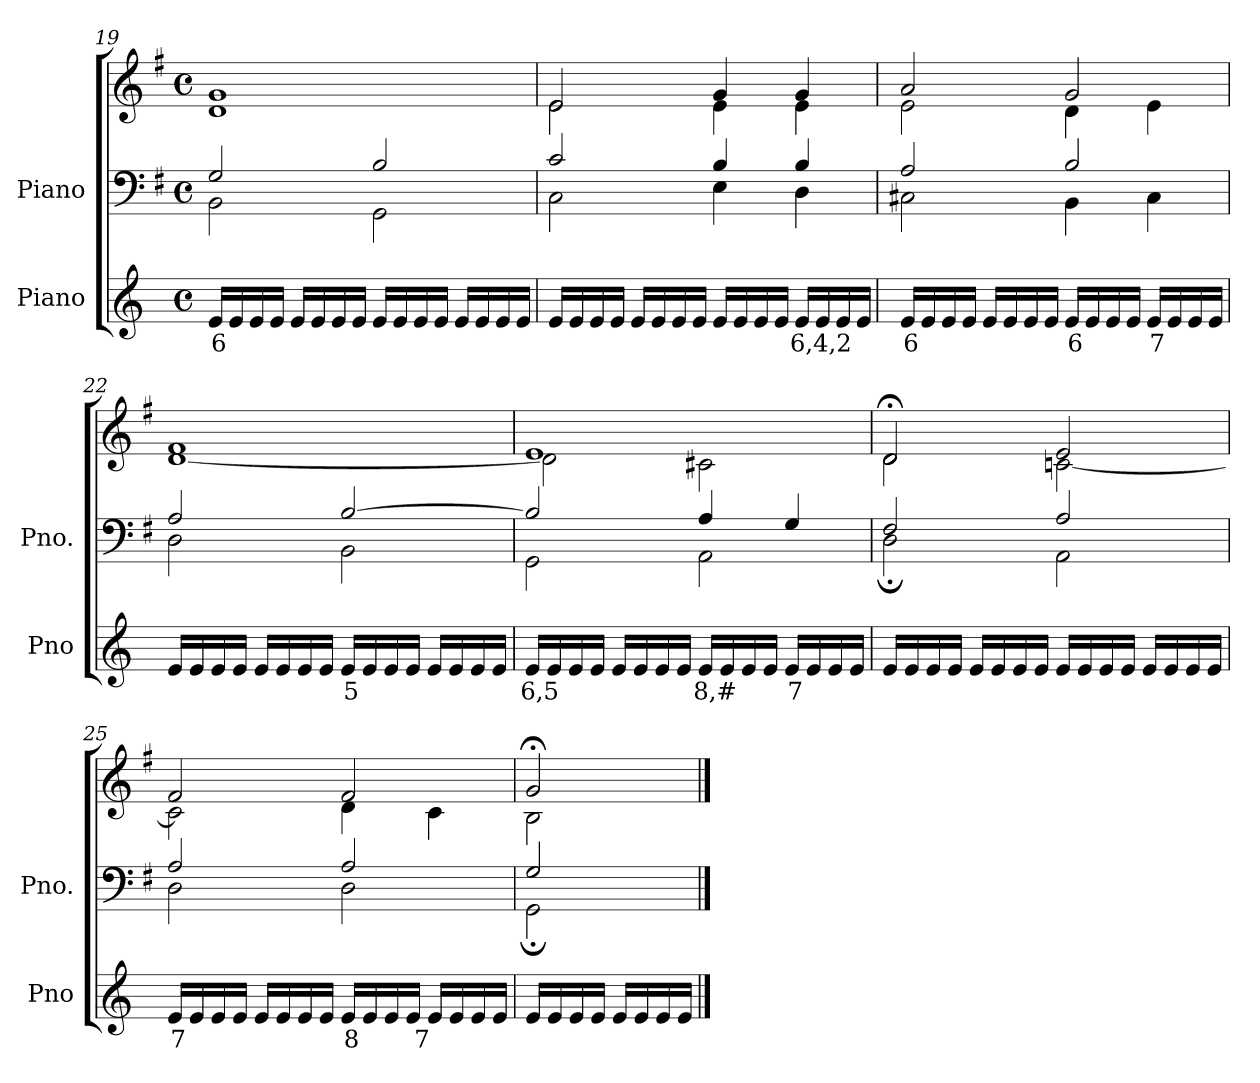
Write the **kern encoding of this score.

**kern	**text	**kern	**kern
*part2	*part2	*part1	*part1
*staff3	*staff3	*staff2	*staff1
*I"Piano	*	*I"Piano	*
*I'Pno	*	*I'Pno.	*
*clefG2	*	*clefF4	*clefG2
*k[]	*	*k[f#]	*k[f#]
*M4/4	*	*M4/4	*M4/4
*met(c)	*	*met(c)	*met(c)
=19	=19	=19	=19
!	!LO:LY:b	!	!
*	*	*^	*^
16e/LL	6	2G/	2BB\	1g	1d
16e/	.	.	.	.	.
16e/	.	.	.	.	.
16e/JJ	.	.	.	.	.
16e/LL	.	.	.	.	.
16e/	.	.	.	.	.
16e/	.	.	.	.	.
16e/JJ	.	.	.	.	.
16e/LL	.	2B/	2GG\	.	.
16e/	.	.	.	.	.
16e/	.	.	.	.	.
16e/JJ	.	.	.	.	.
16e/LL	.	.	.	.	.
16e/	.	.	.	.	.
16e/	.	.	.	.	.
16e/JJ	.	.	.	.	.
=20	=20	=20	=20	=20	=20
16e/LL	.	2c/	2C\	2e/	2e\
16e/	.	.	.	.	.
16e/	.	.	.	.	.
16e/JJ	.	.	.	.	.
16e/LL	.	.	.	.	.
16e/	.	.	.	.	.
16e/	.	.	.	.	.
16e/JJ	.	.	.	.	.
16e/LL	.	4B/	4E\	4g/	4e\
16e/	.	.	.	.	.
16e/	.	.	.	.	.
16e/JJ	.	.	.	.	.
!	!LO:LY:b	!	!	!	!
16e/LL	6,4,2	4B/	4D\	4g/	4e\
16e/	.	.	.	.	.
16e/	.	.	.	.	.
16e/JJ	.	.	.	.	.
=21	=21	=21	=21	=21	=21
!	!LO:LY:b	!	!	!	!
16e/LL	6	2A/	2C#X\	2a/	2e\
16e/	.	.	.	.	.
16e/	.	.	.	.	.
16e/JJ	.	.	.	.	.
16e/LL	.	.	.	.	.
16e/	.	.	.	.	.
16e/	.	.	.	.	.
16e/JJ	.	.	.	.	.
!	!LO:LY:b	!	!	!	!
16e/LL	6	2B/	4BB\	2g/	4d\
16e/	.	.	.	.	.
16e/	.	.	.	.	.
16e/JJ	.	.	.	.	.
!	!LO:LY:b	!	!	!	!
16e/LL	7	.	4C#\	.	4e\
16e/	.	.	.	.	.
16e/	.	.	.	.	.
16e/JJ	.	.	.	.	.
=22	=22	=22	=22	=22	=22
16e/LL	.	2A/	2D\	1f#	[1d
16e/	.	.	.	.	.
16e/	.	.	.	.	.
16e/JJ	.	.	.	.	.
16e/LL	.	.	.	.	.
16e/	.	.	.	.	.
16e/	.	.	.	.	.
16e/JJ	.	.	.	.	.
!	!LO:LY:b	!	!	!	!
16e/LL	5	[2B/	2BB\	.	.
16e/	.	.	.	.	.
16e/	.	.	.	.	.
16e/JJ	.	.	.	.	.
16e/LL	.	.	.	.	.
16e/	.	.	.	.	.
16e/	.	.	.	.	.
16e/JJ	.	.	.	.	.
=23	=23	=23	=23	=23	=23
!	!LO:LY:b	!	!	!	!
16e/LL	6,5	2B/]	2GG\	1e	2d\]
16e/	.	.	.	.	.
16e/	.	.	.	.	.
16e/JJ	.	.	.	.	.
16e/LL	.	.	.	.	.
16e/	.	.	.	.	.
16e/	.	.	.	.	.
16e/JJ	.	.	.	.	.
!	!LO:LY:b	!	!	!	!
16e/LL	8,#	4A/	2AA\	.	2c#X\
16e/	.	.	.	.	.
16e/	.	.	.	.	.
16e/JJ	.	.	.	.	.
!	!LO:LY:b	!	!	!	!
16e/LL	7	4G/	.	.	.
16e/	.	.	.	.	.
16e/	.	.	.	.	.
16e/JJ	.	.	.	.	.
=24	=24	=24	=24	=24	=24
16e/LL	.	2F#/	2D;\	2d;</	2d\
16e/	.	.	.	.	.
16e/	.	.	.	.	.
16e/JJ	.	.	.	.	.
16e/LL	.	.	.	.	.
16e/	.	.	.	.	.
16e/	.	.	.	.	.
16e/JJ	.	.	.	.	.
16e/LL	.	2A/	2AA\	2e/	[2cn\
16e/	.	.	.	.	.
16e/	.	.	.	.	.
16e/JJ	.	.	.	.	.
16e/LL	.	.	.	.	.
16e/	.	.	.	.	.
16e/	.	.	.	.	.
16e/JJ	.	.	.	.	.
=25	=25	=25	=25	=25	=25
!	!LO:LY:b	!	!	!	!
16e/LL	7	2A/	2D\	2f#/	2c\]
16e/	.	.	.	.	.
16e/	.	.	.	.	.
16e/JJ	.	.	.	.	.
16e/LL	.	.	.	.	.
16e/	.	.	.	.	.
16e/	.	.	.	.	.
16e/JJ	.	.	.	.	.
!	!LO:LY:b	!	!	!	!
16e/LL	8	2A/	2D\	2f#/	4d\
16e/	.	.	.	.	.
16e/	.	.	.	.	.
16e/JJ	.	.	.	.	.
!	!LO:LY:b	!	!	!	!
16e/LL	7	.	.	.	4c\
16e/	.	.	.	.	.
16e/	.	.	.	.	.
16e/JJ	.	.	.	.	.
=26	=26	=26	=26	=26	=26
16e/LL	.	2G/	2GG;\	2g;</	2B\
16e/	.	.	.	.	.
16e/	.	.	.	.	.
16e/JJ	.	.	.	.	.
16e/LL	.	.	.	.	.
16e/	.	.	.	.	.
16e/	.	.	.	.	.
16e/JJ	.	.	.	.	.
*	*	*v	*v	*	*
*	*	*	*v	*v
==	==	==	==
*-	*-	*-	*-
